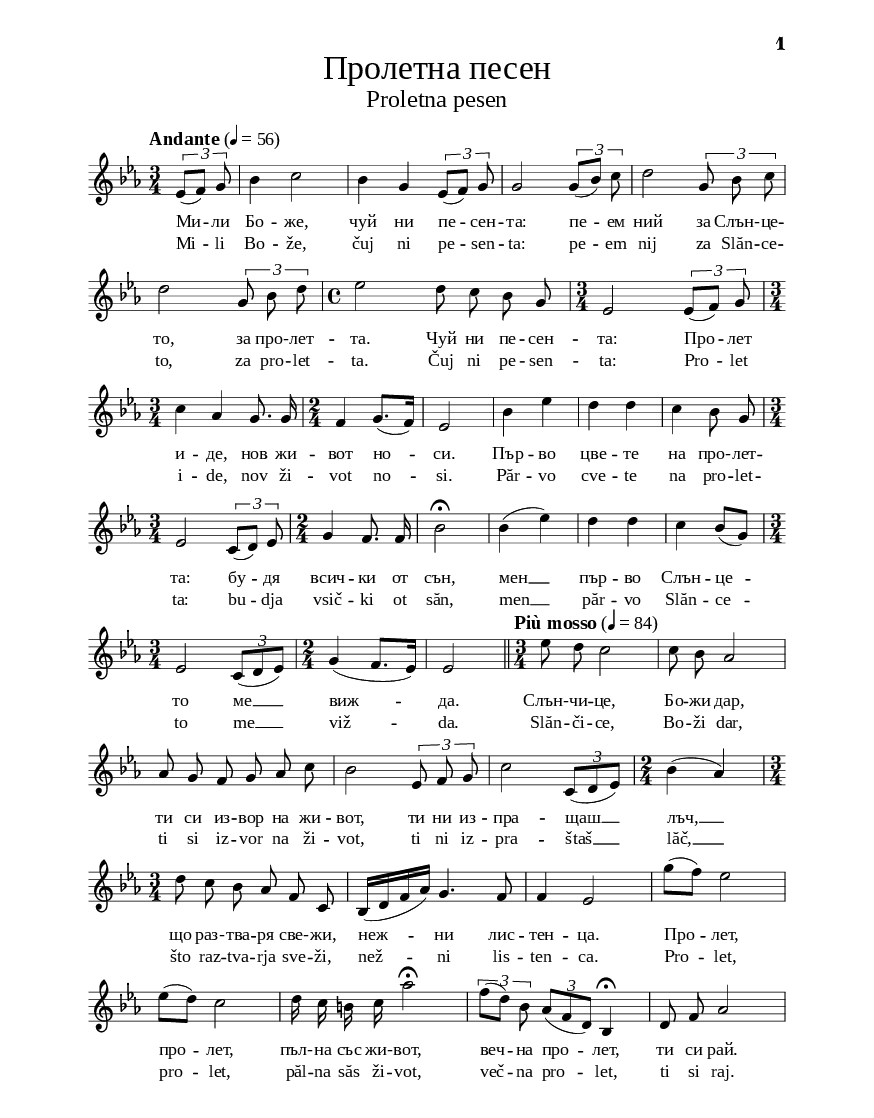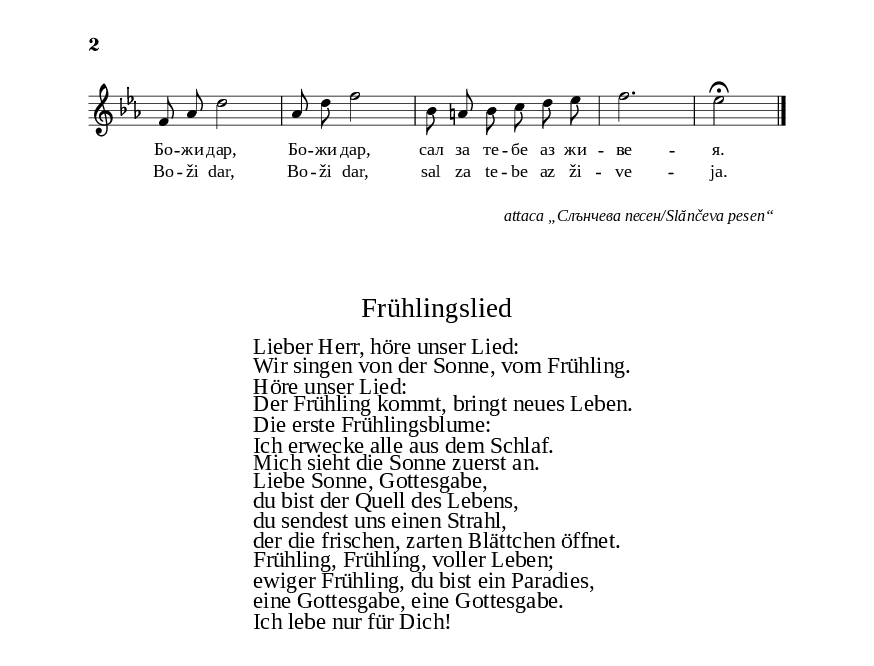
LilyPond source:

\version "2.24.3"

\include "include/globals.ily"

\bookpart {
  \label #'ref124
  \tocItem \markup "Пролетна песен – Proletna pesen"
  \include "include/bookpart-paper.ily"
  \score {
    \include "include/score-layout.ily"

    \new Voice \relative c' {
      \clef treble
      \key es \major
      \time 3/4
      \tempoFunc "Andante" 4 "56"
      \autoBeamOff
      \partial 4
      \times 2/3 { es8 ( [  f8 ) ] g8 } | % 2
      bes4c2 | % 3
      bes4  g4
      \times 2/3  {
        es8 ( [  f8 ) ] g8
      }
      | % 4
      g2
      \times 2/3  {
        g8 ( [  bes8 ) ] c8
      }
      | % 5
      d2
      \tupletUp \times 2/3  {
        g,8   bes8  c8
      }
      \break
      | % 6
      d2
      \times 2/3  {
        g,8 bes8 d8
      }
      | % 7
      \time 4/4
      es2 d8 c8 bes8
      g8 | % 8
      \time 3/4  | % 8
      es2
      \times 2/3  {
        es8 ( [  f8 ) ] g8
      }
      | \time 3/4 % 9

      \break
      c4  as4  g8.  g16 |

      \time 2/4  |
      f4  g8. ( [  f16 ) ] | % 11
      es2 | % 12
      bes'4 es4  | % 13
      d4 d4 | % 14
      c4 bes8  g8 \break  | % 15
      \time 3/4  | % 15
      es2
      \times 2/3  {
        c8 ( [  d8 ) ] es8
      }
      | % 16
      \time 2/4  | % 16
      g4  f8.  f16 | % 17
      bes2 ^\fermata | % 18
      bes4 (es4 ) | % 19
      d4 d4 |
      c4  bes8 ( [  g8 ) ] \break | % 21
      \time 3/4  | % 21
      es2
      \times 2/3  {
        c8 ( [  d8  es8 ) ]
      }
      | % 22
      \time 2/4  | % 22
      g4 (  f8. [  es16 ) ] | % 23
      es2 \bar "||"
      \time 3/4  | % 24
      \tempoFunc "Più mosso" 4 "84" | % 24
      es'8 d8 c2 | % 25
      c8 bes8  as2 \break | % 26
      as8  g8  f8  g8  as8
      c8| % 27
      bes2
      \times 2/3  {
        es,8   f8  g8
      }
      | % 28
      c2
      \times 2/3  {
        c,8 ( [  d8  es8 ) ]
      }
      | % 29
      \time 2/4 bes'4 (  as4 ) | \break
      \time 3/4
      d8c8
      bes8  as8  f8  c8  bes16 (
      [  d16  f16  as16 ) ]  % 31
      g4.  f8  f4  % 32
      es2  |  % 33
      g'8 ( [f8 ) ] es2 | \break % 34
      es8 ( [d8 ) ]c2 | % 35
      d16 c16 b16 c16
      as'2 ^\fermata |   % 36
      \times 2/3  {
        \once \override Slur.positions = #'(-2 . -2) f8  (   [d8  ] ) bes8
      }
      \times 2/3  {
        as8 ( [  f8  d8 ) ]
      }
      bes4 ^\fermata | % 37
      d8 f8 as2 \break | % 38
      f8 as8  d2 | % 39
      as8  d8  f2 |
      bes,8 a8  bes8  c8
      d8  es8 | % 41
      f2. | % 42
      es2 \fermata \bar "|."

    }
    \addlyrics {
      Ми  -- ли Бо -- же, чуй ни пе
      -- сен -- та: пе -- ем ний
      за "Слън-" -- це -- то, за "про-" -- лет
      -- та. Чуй ни пе -- сен -- та: Про
      -- лет и -- де, нов жи -- вот но
      -- си. Пър -- во цве -- те на
      "про-" -- лет -- та: бу  -- дя всич
      -- ки от сън, мен __  пър -- во
      Слън -- це -- то ме  __ виж
      --  да. "Слън-" -- чи -- це, Бо --
      жи дар, ти си из -- вор на жи --
      вот, ти ни из -- пра -- щаш __
      лъч, __ що "раз-" -- тва -- ря "све-" --
      жи, неж --   ни лис -- тен
      -- ца. Про -- лет, про -- лет,
      "пъл-" -- на със "жи-" -- вот, веч  --
      на про --  лет, ти си рай.
      Бо -- жи дар, Бо -- жи дар, сал
      за те -- бе аз жи -- ве -- я.}

      \addlyrics {
        Mi  -- li Bo -- že, čuj ni pe
        -- sen -- ta: pe -- em nij
        za Slăn -- ce -- to, za pro -- let
        -- ta. Čuj ni pe -- sen -- ta: Pro
        -- let i -- de, nov ži -- vot no
        -- si. Păr -- vo cve -- te na
        pro -- let -- ta: bu  -- dja vsič
        -- ki ot săn, men __  păr -- vo
        Slăn -- ce -- to me  __ viž
        --  da. Slăn -- či -- ce, Bo --
        ži dar, ti si iz -- vor na ži --
        vot, ti ni iz -- pra -- štaš __
        lăč, __ što raz -- tva -- rja sve --
        ži, než --   ni lis -- ten
        -- ca. Pro -- let, pro -- let,
        păl -- na săs ži -- vot, več  --
        na pro --  let, ti si raj.
        Bo -- ži dar, Bo -- ži dar, sal
        za te -- be az ži -- ve -- ja.}

        \header {
          title = \titleFunc "Пролетна песен" "Proletna pesen"
        }

        \midi{}

      } % score

      \markup \vspace #1
      \markup \italic \dc-one-nobold "attaca „Слънчева песен/Slănčeva pesen“"

      \markup \vspace #3

      % include foreign translation(s) of the song
      \version "2.24.4"

\markup \fill-line { \fontsize #deTitleFontSize "Frühlingslied" }

\markup \null
\markup \null
\markup \abs-fontsize #11 \override #`(baseline-skip . ,bgCoupletBaselineSkip){
  \fill-line {
    \hspace #0.1
    \column {
      \line {
        \bold " "
        \column {
          "Lieber Herr, höre unser Lied:"

          "Wir singen von der Sonne, vom Frühling."

          "Höre unser Lied:"

          "Der Frühling kommt, bringt neues Leben."

          "Die erste Frühlingsblume:"

          "Ich erwecke alle aus dem Schlaf."

          "Mich sieht die Sonne zuerst an."

          "Liebe Sonne, Gottesgabe,"

          "du bist der Quell des Lebens,"

          "du sendest uns einen Strahl,"

          "der die frischen, zarten Blättchen öffnet."

          "Frühling, Frühling, voller Leben;"

          "ewiger Frühling, du bist ein Paradies,"

          "eine Gottesgabe, eine Gottesgabe."

          "Ich lebe nur für Dich!"
        }
      }
    }\hspace #0.1
  }
}


    } % bookpart
